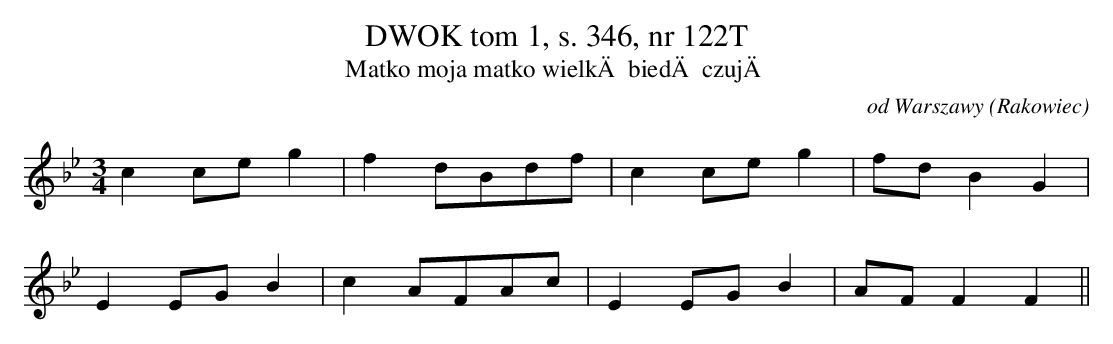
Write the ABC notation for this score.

X:1
T: DWOK tom 1, s. 346, nr 122T
T: Matko moja matko wielkÄ biedÄ czujÄ
O: od Warszawy (Rakowiec)
M: 3/4
L: 1/8
K: Bb
c2ceg2 | f2dBdf | c2ceg2 | fdB2G2 |
E2EGB2 | c2AFAc | E2EGB2 | AFF2F2||
